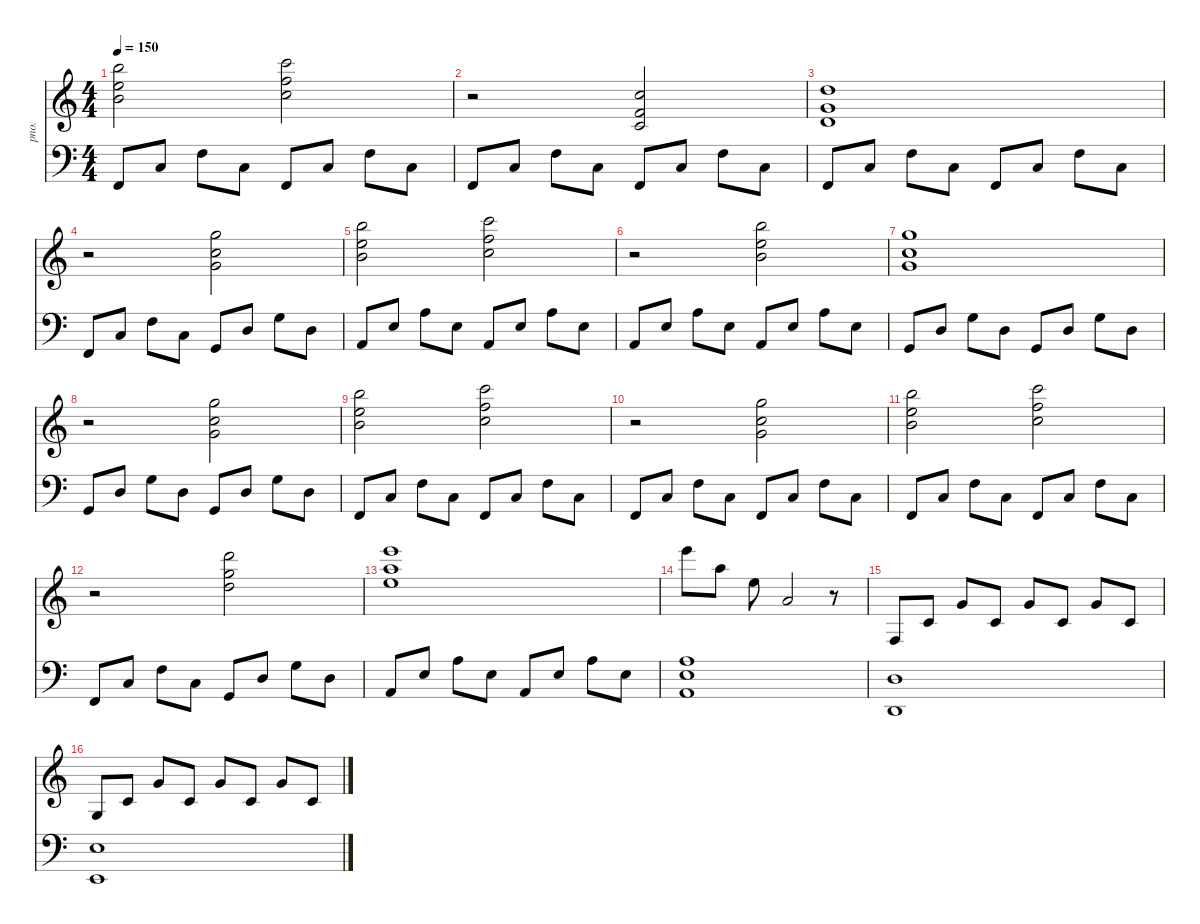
\defaultSystemsLayout 4
\hideDynamics
\bracketExtendMode nobrackets
\otherSystemsTrackNameOrientation horizontal
\track ("Acoustic Piano" "pno.") {instrument acousticgrandpiano}
\staff {score}
\tuning (E4 B3 G3 D3 A2 E2)
\ts (4 4)
\tempo 150
\clef g2
\ks c
(7.1 28.3 17.2).2{dy mf beam Down} (8.1 29.3 27.4).2{beam Down} |
r.2{beam Down} (15.5 15.4 17.3).2{beam Up} |
(12.4 12.3 15.2).1{beam Up} |
r.2{beam Down} (3.1 20.2 22.4).2{beam Down} |
(7.1 28.3 17.2).2{beam Down} (8.1 29.3 27.4).2{beam Down} |
r.2{beam Down} (16.3 17.2 19.1).2{beam Down} |
(12.3 13.2 15.1).1{beam Down} |
r.2{beam Down} (3.1 20.2 22.4).2{beam Down} |
(7.1 28.3 17.2).2{beam Down} (8.1 29.3 27.4).2{beam Down} |
r.2{beam Down} (3.1 20.2 22.4).2{beam Down} |
(7.1 28.3 17.2).2{beam Down} (8.1 29.3 27.4).2{beam Down} |
r.2{beam Down} (15.2 22.1 24.3).2{beam Down} |
(17.2 17.1 33.3).1{beam Down} |
33.3.8{beam Down} 22.2.8{beam Down} 17.2.8{beam Down} 14.3.2{beam Up} r.8{beam Up} |
3.4.8{beam Up} 1.2.8{beam Up} 3.1.8{beam Up} 1.2.8{beam Up} 3.1.8{beam Up} 1.2.8{beam Up} 3.1.8{beam Up} 1.2.8{beam Up} |
0.3.8{beam Up} 1.2.8{beam Up} 3.1.8{beam Up} 1.2.8{beam Up} 3.1.8{beam Up} 1.2.8{beam Up} 3.1.8{beam Up} 1.2.8{beam Up}
\staff {score}
\tuning (G2 D2 A1 E1 B0)
\clef f4
\ottava regular
\simile none
\ks c
3.2.8{dy mf beam Up} 5.1.8{beam Up} 10.1.8{beam Down} 10.2.8{beam Down} 3.2.8{beam Up} 5.1.8{beam Up} 10.1.8{beam Down} 10.2.8{beam Down} |
3.2.8{beam Up} 5.1.8{beam Up} 10.1.8{beam Down} 10.2.8{beam Down} 3.2.8{beam Up} 5.1.8{beam Up} 10.1.8{beam Down} 10.2.8{beam Down} |
3.2.8{beam Up} 5.1.8{beam Up} 10.1.8{beam Down} 10.2.8{beam Down} 3.2.8{beam Up} 5.1.8{beam Up} 10.1.8{beam Down} 10.2.8{beam Down} |
3.2.8{beam Up} 5.1.8{beam Up} 10.1.8{beam Down} 10.2.8{beam Down} 5.2.8{beam Up} 7.1.8{beam Up} 12.1.8{beam Down} 12.2.8{beam Down} |
7.2.8{beam Up} 9.1.8{beam Up} 14.1.8{beam Down} 14.2.8{beam Down} 7.2.8{beam Up} 9.1.8{beam Up} 14.1.8{beam Down} 14.2.8{beam Down} |
7.2.8{beam Up} 9.1.8{beam Up} 14.1.8{beam Down} 14.2.8{beam Down} 7.2.8{beam Up} 9.1.8{beam Up} 14.1.8{beam Down} 14.2.8{beam Down} |
5.2.8{beam Up} 7.1.8{beam Up} 12.1.8{beam Down} 12.2.8{beam Down} 5.2.8{beam Up} 7.1.8{beam Up} 12.1.8{beam Down} 12.2.8{beam Down} |
5.2.8{beam Up} 7.1.8{beam Up} 12.1.8{beam Down} 12.2.8{beam Down} 5.2.8{beam Up} 7.1.8{beam Up} 12.1.8{beam Down} 12.2.8{beam Down} |
3.2.8{beam Up} 5.1.8{beam Up} 10.1.8{beam Down} 10.2.8{beam Down} 3.2.8{beam Up} 5.1.8{beam Up} 10.1.8{beam Down} 10.2.8{beam Down} |
3.2.8{beam Up} 5.1.8{beam Up} 10.1.8{beam Down} 10.2.8{beam Down} 3.2.8{beam Up} 5.1.8{beam Up} 10.1.8{beam Down} 10.2.8{beam Down} |
3.2.8{beam Up} 5.1.8{beam Up} 10.1.8{beam Down} 10.2.8{beam Down} 3.2.8{beam Up} 5.1.8{beam Up} 10.1.8{beam Down} 10.2.8{beam Down} |
3.2.8{beam Up} 5.1.8{beam Up} 10.1.8{beam Down} 10.2.8{beam Down} 5.2.8{beam Up} 7.1.8{beam Up} 12.1.8{beam Down} 12.2.8{beam Down} |
7.2.8{beam Up} 9.1.8{beam Up} 14.1.8{beam Down} 14.2.8{beam Down} 7.2.8{beam Up} 9.1.8{beam Up} 14.1.8{beam Down} 9.1.8{beam Down} |
(7.2 9.1 24.3).1{beam Down} |
(0.2 7.1).1{beam Up} |
(2.2 9.1).1{beam Up}
